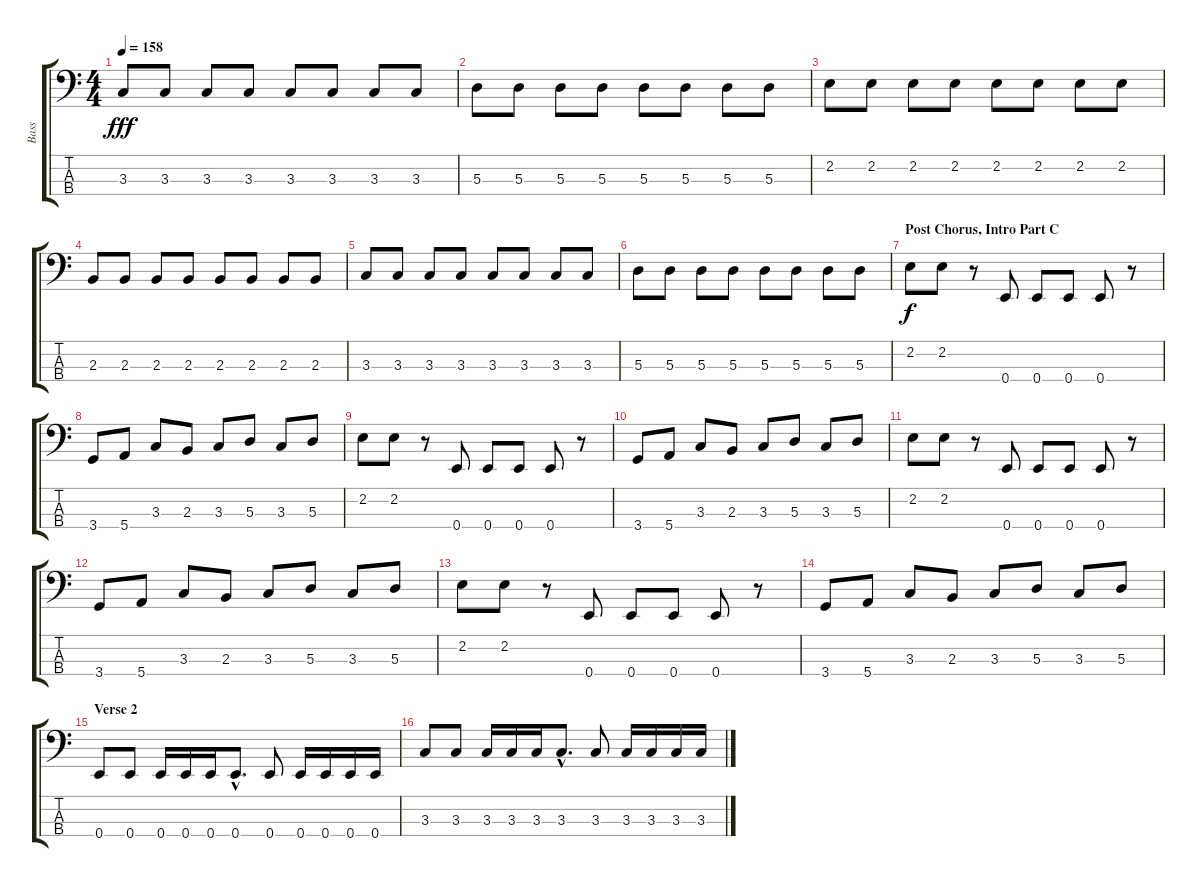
\track ("Bass" "Bass") {instrument electricbassfinger}
\staff {score tabs}
\tuning (G2 D2 A1 E1) {hide}
\ts (4 4)
\tempo 158
\clef f4
\ks c
3.3.8{dy fff} 3.3.8 3.3.8 3.3.8 3.3.8 3.3.8 3.3.8 3.3.8 |
5.3.8 5.3.8 5.3.8 5.3.8 5.3.8 5.3.8 5.3.8 5.3.8 |
2.2.8 2.2.8 2.2.8 2.2.8 2.2.8 2.2.8 2.2.8 2.2.8 |
2.3.8 2.3.8 2.3.8 2.3.8 2.3.8 2.3.8 2.3.8 2.3.8 |
3.3.8 3.3.8 3.3.8 3.3.8 3.3.8 3.3.8 3.3.8 3.3.8 |
5.3.8 5.3.8 5.3.8 5.3.8 5.3.8 5.3.8 5.3.8 5.3.8 |
\section ("" "Post Chorus, Intro Part C")
2.2.8{dy f} 2.2.8 r.8 0.4.8 0.4.8 0.4.8 0.4.8 r.8 |
3.4.8 5.4.8 3.3.8 2.3.8 3.3.8 5.3.8 3.3.8 5.3.8 |
2.2.8 2.2.8 r.8 0.4.8 0.4.8 0.4.8 0.4.8 r.8 |
3.4.8 5.4.8 3.3.8 2.3.8 3.3.8 5.3.8 3.3.8 5.3.8 |
2.2.8 2.2.8 r.8 0.4.8 0.4.8 0.4.8 0.4.8 r.8 |
3.4.8 5.4.8 3.3.8 2.3.8 3.3.8 5.3.8 3.3.8 5.3.8 |
2.2.8 2.2.8 r.8 0.4.8 0.4.8 0.4.8 0.4.8 r.8 |
3.4.8 5.4.8 3.3.8 2.3.8 3.3.8 5.3.8 3.3.8 5.3.8 |
\section ("" "Verse 2")
0.4.8 0.4.8 0.4.16 0.4.16 0.4.16 0.4{hac}.8{d} 0.4.8 0.4.16 0.4.16 0.4.16 0.4.16 |
3.3.8 3.3.8 3.3.16 3.3.16 3.3.16 3.3{hac}.8{d} 3.3.8 3.3.16 3.3.16 3.3.16 3.3.16
